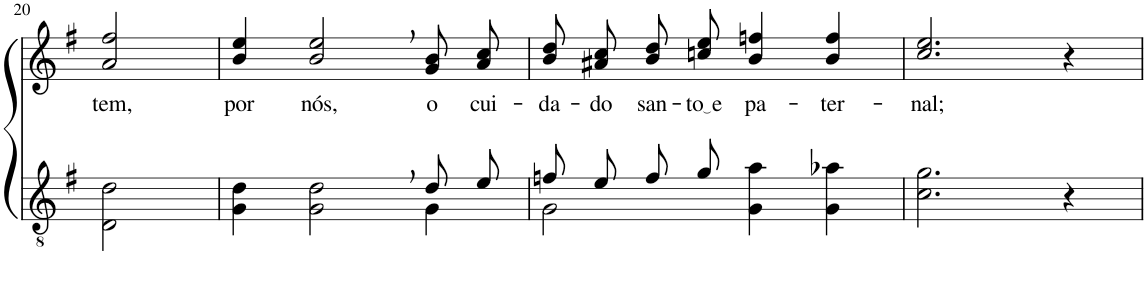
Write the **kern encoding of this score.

**kern	**kern	**text
*part2	*part1	*part1
*staff2	*staff1	*staff1
*I"Parte III e IV	*I"Parte I e II	*
!!LO:PB:g=z
*clefGv2	*clefG2	*
*Trd3c5	*Trd3c5	*
*k[f#]	*k[f#]	*
*M4/4	*M4/4	*
=20	=20	=20
!	!	!LO:LY:b
2D\ 2d\	2a/ 2ff#/	tem,
=21	=21	=21
*^	*	*
!	!	!	!LO:LY:b
2.ryy	4G\ 4d\	4b/ 4ee/	por
!	!	!	!LO:LY:b
.	2G\ 2d\	2b/, 2ee/,	nós,
!	!	!	!LO:LY:b
8d/L	4G\	8g/ 8b/L	o
!	!	!	!LO:LY:b
8e/J	.	8a/ 8cc/J	cui-
=22	=22	=22	=22
!	!	!	!LO:LY:b
8fn/L	2G\	8b\ 8dd\L	-da-
!	!	!	!LO:LY:b
8e/J	.	8a#X\ 8cc\J	-do
!	!	!	!LO:LY:b
8f/L	.	8b\ 8dd\L	san-
!	!	!	!LO:LY:b
8g/J	.	8ccn\ 8ee\J	to e
!	!	!	!LO:LY:b
4ryy	4G\ 4a\	4b/ 4ffn/	pa-
!	!	!	!LO:LY:b
4ryy	4G\ 4a-X\	4b/ 4ff/	-ter-
=23	=23	=23	=23
!	!	!	!LO:LY:b
*v	*v	*	*
2.c\ 2.g\	2.cc/ 2.ee/	-nal;
4r	4r	.
=	=	=
*-	*-	*-
